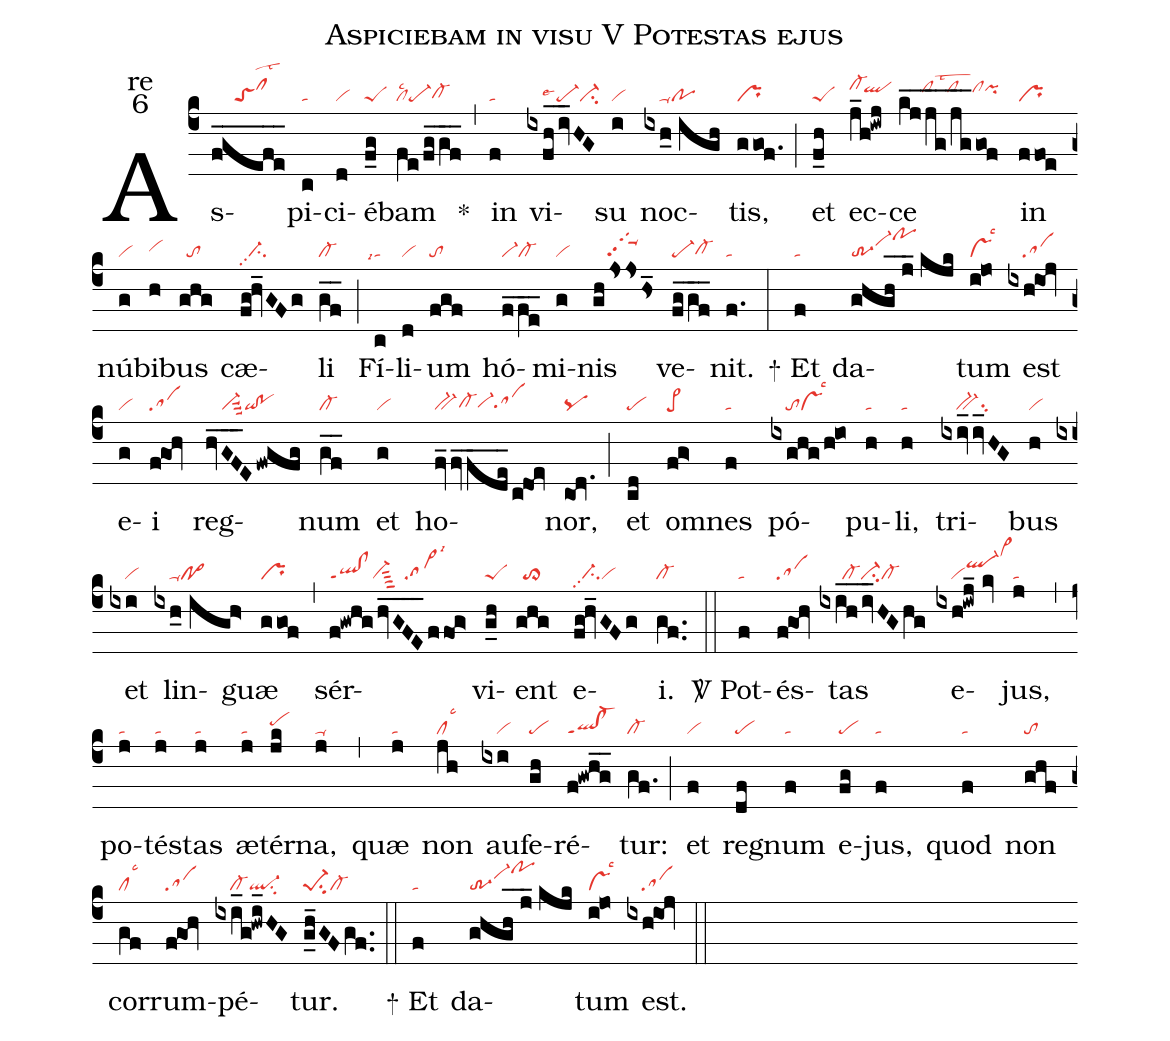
name:Aspiciebam in visu V Potestas ejus;
office-part:re;
mode:6;
nabc-lines:1;
%%
(c4) As(fgefe_____|//////toSclhjlst2)pi(c|ta)ci(d|vi)é(f_g|peS)bam(fe/fggf___|cllsc2pe-cl-hg) <sp>*</sp>(,)
in(f|ta) vi(ixfh_/iv_HG|////pe-lse4ci-)su(i|vi) noc(ixh_0//igh|////ta-po)tis,(ggof.|pr) (;)
et(f_h|peS) ec(j_h!iwj|cl-hj`qlhi)ce(kj__jg__/jg__gof|//////clhiclhilstw2clhipihi)
in(ffoe|pr) nú(g|vi)bi(h|vihh)bus(ghg|//to) cæ(fg!hv_GFg|//ci-pp2)li(gf__|cl-) (;)
Fí(c|``talsi7)li(d|vi)um(fgf|to) hó(f_fe__|vi-cl-)mi(g|vi)nis(ghjsjshs_|////tgS-hjpp2) ve(fggf___|pe-cl-hg)nit.(f.|ta) (:)

<sp>+</sp> Et(f|ta) da(ghgh_//j_//kjk|tr-3vi-hjpohl)tum(i@jo|vslsc3) est(ixh@ioj|////sa) e(g|vi)i(f@goh|sa)
reg(hvGF___E/fwgfg|////vi-suu3qi!po)num(gf__|cl-) et(g|vi) ho(fv_fv_fde___/c@doe|bv-cl-hgvi-hgsahg)nor,(cod.|pq) (;)
et(cd|pe) om(fg>|pe>)nes(f|ta) pó(ixghg/h@io|////tovslsc3)pu(h|ta)li,(h|ta)
tri(ixiv_iv_HG|////bv-su2)bus(h|vi) et(ixi|////vi) lin(ixh_0//igh>|////ta-po>)guæ(ggof|pr) (,)
sér(f!gwhg/hvGFE____ffo!g>|ql!clppt1vi-sut4//sa>lsi3)vi(g_h|peS)ent(ghg|//to>) e(fg!hv_GFg|//ci-pp2vi)i.(gf..|cl-) (::)

<sp>V/</sp> Pot(f|ta)és(f@goh|sa)tas(ixih__/iv_HGhg|//////cl-ci-cl-) e(ixh!iwj_//kv|////viql-hjvi>hn)jus,(j|ta) (,)
po(j|ta)tés(j|ta)tas(j|ta) æ(j|ta)tér(jk|pehi)na,(j|ta-) (,) quæ(j|ta) non(jh|cllsc3) au(ixi|////vi)fe(gh|pe)ré(f!gwhg__|ql!cl-ppt1)tur:(gf.|cl-) (;)
et(f|vi) reg(df|pe)num(f|ta) e(fg|pe)jus,(f|ta) quod(f|ta) non(ghf|to)
cor(gf|cllsc3)rum(f!goh|sa)pé(ixi_g!hwi_HG|////cl-ql-su2)tur.(g_h_GFgf..|pe-1su2cl-) (::)

<sp>+</sp> Et(f|ta) da(ghgh_//j_//kjk|tr-3vi-hjpohl)tum(i@jo|vslsc3) est.(ixh@ioj|////sa) (::)
